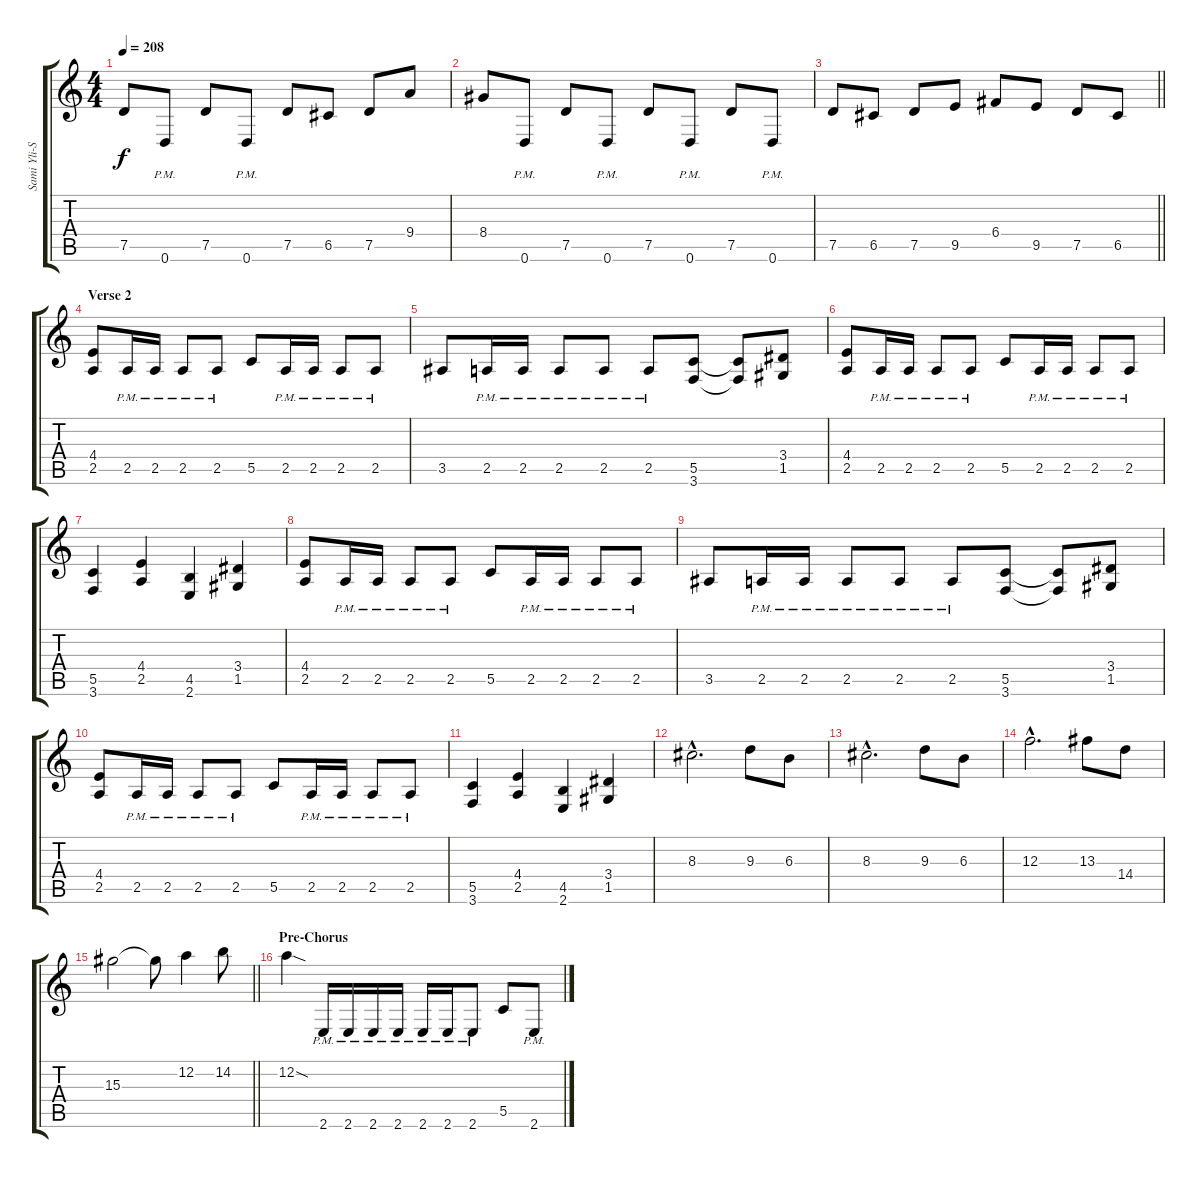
\track ("Sami Yli-Sirniö" "Sami Yli-S") {instrument distortionguitar}
\staff {score tabs}
\tuning (D4 A3 F3 C3 G2 D2) {hide}
\ts (4 4)
\tempo 208
\clef g2
\ks c
7.5.8{dy f} 0.6{pm}.8 7.5.8 0.6{pm}.8 7.5.8 6.5.8 7.5.8 9.4.8 |
8.4.8 0.6{pm}.8 7.5.8 0.6{pm}.8 7.5.8 0.6{pm}.8 7.5.8 0.6{pm}.8 |
\barLineRight lightlight
7.5.8 6.5.8 7.5.8 9.5.8 6.4.8 9.5.8 7.5.8 6.5.8 |
\section ("" "Verse 2")
(4.4 2.5).8 2.5{pm}.16 2.5{pm}.16 2.5{pm}.8 2.5{pm}.8 5.5.8 2.5{pm}.16 2.5{pm}.16 2.5{pm}.8 2.5{pm}.8 |
3.5.8 2.5{pm}.16 2.5{pm}.16 2.5{pm}.8 2.5{pm}.8 2.5{pm}.8 (5.5 3.6).8 (5.5{t} 3.6{t}).8 (3.4 1.5).8 |
(4.4 2.5).8 2.5{pm}.16 2.5{pm}.16 2.5{pm}.8 2.5{pm}.8 5.5.8 2.5{pm}.16 2.5{pm}.16 2.5{pm}.8 2.5{pm}.8 |
(5.5 3.6).4 (4.4 2.5).4 (4.5 2.6).4 (3.4 1.5).4 |
(4.4 2.5).8 2.5{pm}.16 2.5{pm}.16 2.5{pm}.8 2.5{pm}.8 5.5.8 2.5{pm}.16 2.5{pm}.16 2.5{pm}.8 2.5{pm}.8 |
3.5.8 2.5{pm}.16 2.5{pm}.16 2.5{pm}.8 2.5{pm}.8 2.5{pm}.8 (5.5 3.6).8 (5.5{t} 3.6{t}).8 (3.4 1.5).8 |
(4.4 2.5).8 2.5{pm}.16 2.5{pm}.16 2.5{pm}.8 2.5{pm}.8 5.5.8 2.5{pm}.16 2.5{pm}.16 2.5{pm}.8 2.5{pm}.8 |
(5.5 3.6).4 (4.4 2.5).4 (4.5 2.6).4 (3.4 1.5).4 |
8.3{hac}.2{d} 9.3.8 6.3.8 |
8.3{hac}.2{d} 9.3.8 6.3.8 |
12.3{hac}.2{d} 13.3.8 14.4.8 |
\barLineRight lightlight
15.3.2 15.3{t}.8 12.2.4 14.2.8 |
\section ("" "Pre-Chorus")
12.2{sod}.4 2.6{pm}.16 2.6{pm}.16 2.6{pm}.16 2.6{pm}.16 2.6{pm}.16 2.6{pm}.16 2.6{pm}.8 5.5.8 2.6{pm}.8
